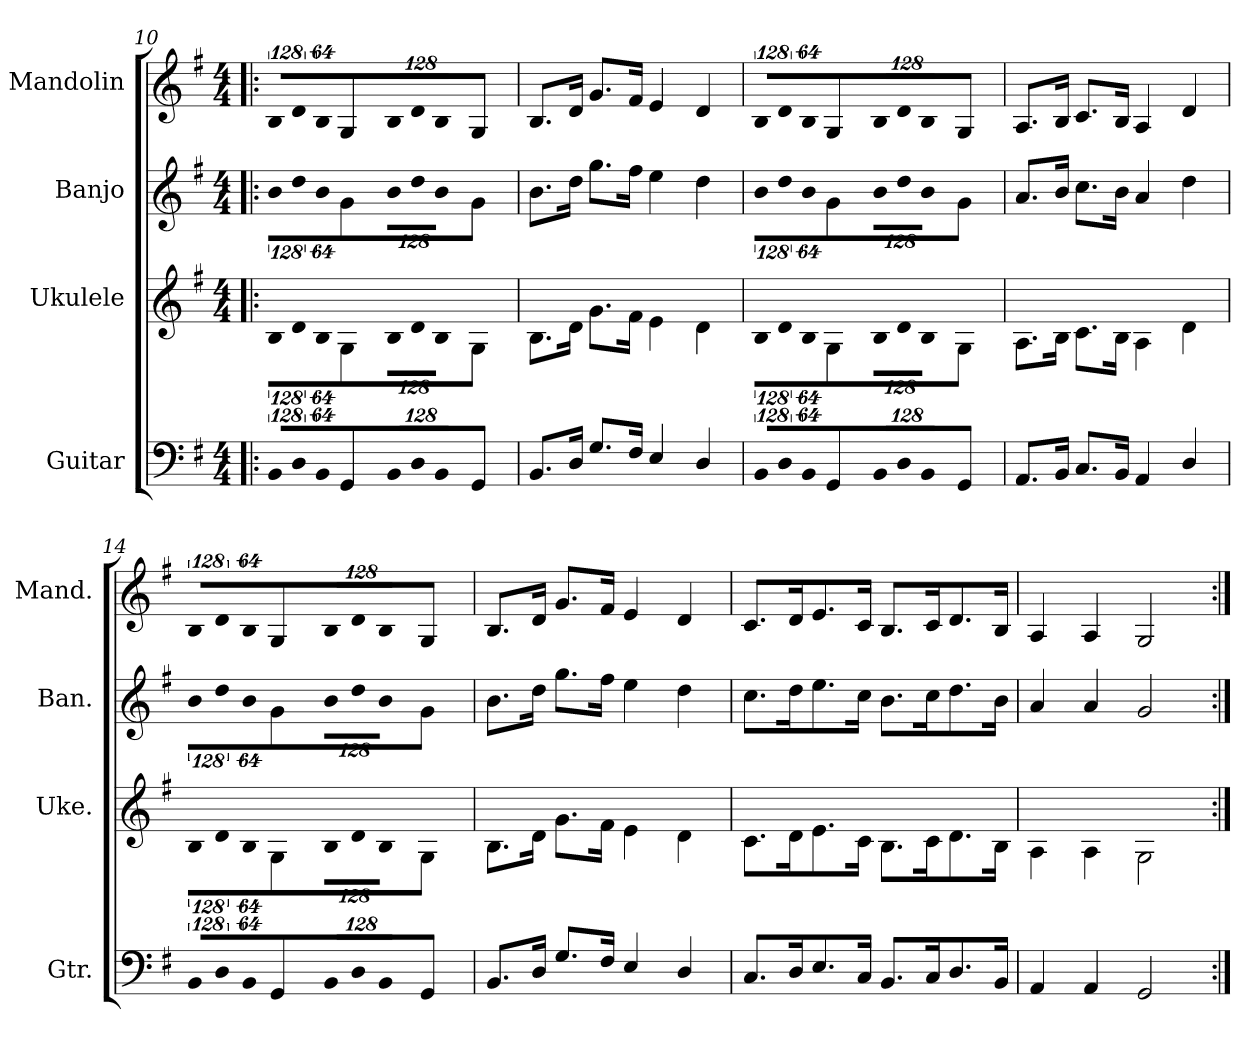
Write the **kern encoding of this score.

**kern	**kern	**kern	**kern
*part4	*part3	*part2	*part1
*staff4	*staff3	*staff2	*staff1
*I"Guitar	*I"Ukulele	*I"Banjo	*I"Mandolin
*I'Gtr.	*I'Uke.	*I'Ban.	*I'Mand.
*	*	*clefG2	*clefG2
*	*	*ITrd7c12	*
*k[f#]	*k[f#]	*k[f#]	*k[f#]
*G:	*G:	*G:	*G:
*M4/4	*M4/4	*M4/4	*M4/4
=10!|:	=10!|:	=10!|:	=10!|:
!LO:N:vis=8	!LO:N:vis=8	!LO:N:vis=8	!LO:N:vis=8
1024%85BBi/L	1024%85Bi\L	1024%85Bi\L	1024%85Bi/L
!LO:N:vis=8	!LO:N:vis=8	!LO:N:vis=8	!LO:N:vis=8
1024%85Di/	1024%85di\	1024%85di\	1024%85di/
!LO:N:vis=8	!LO:N:vis=8	!LO:N:vis=8	!LO:N:vis=8
512%43BBi/J	512%43Bi\J	512%43Bi\J	512%43Bi/J
4GGi/	4Gi\	4Gi/	4Gi/
!LO:N:vis=8	!LO:N:vis=8	!LO:N:vis=8	!LO:N:vis=8
1024%85BBi/L	1024%85Bi\L	1024%85Bi\L	1024%85Bi/L
!LO:N:vis=8	!LO:N:vis=8	!LO:N:vis=8	!LO:N:vis=8
1024%85Di/	1024%85di\	1024%85di\	1024%85di/
!LO:N:vis=8	!LO:N:vis=8	!LO:N:vis=8	!LO:N:vis=8
512%43BBi/J	512%43Bi\J	512%43Bi\J	512%43Bi/J
4GGi/	4Gi\	4Gi/	4Gi/
!!LO:PB:g=z
=11	=11	=11	=11
8.BBi/L	8.Bi\L	8.Bi\L	8.Bi/L
16Di/Jk	16di\Jk	16di\Jk	16di/Jk
8.Gi/L	8.gi\L	8.gi\L	8.gi/L
16F#i/Jk	16f#i\Jk	16f#i\Jk	16f#i/Jk
4Ei/	4ei\	4ei\	4ei/
4Di/	4di\	4di\	4di/
=12	=12	=12	=12
!LO:N:vis=8	!LO:N:vis=8	!LO:N:vis=8	!LO:N:vis=8
1024%85BBi/L	1024%85Bi\L	1024%85Bi\L	1024%85Bi/L
!LO:N:vis=8	!LO:N:vis=8	!LO:N:vis=8	!LO:N:vis=8
1024%85Di/	1024%85di\	1024%85di\	1024%85di/
!LO:N:vis=8	!LO:N:vis=8	!LO:N:vis=8	!LO:N:vis=8
512%43BBi/J	512%43Bi\J	512%43Bi\J	512%43Bi/J
4GGi/	4Gi\	4Gi/	4Gi/
!LO:N:vis=8	!LO:N:vis=8	!LO:N:vis=8	!LO:N:vis=8
1024%85BBi/L	1024%85Bi\L	1024%85Bi\L	1024%85Bi/L
!LO:N:vis=8	!LO:N:vis=8	!LO:N:vis=8	!LO:N:vis=8
1024%85Di/	1024%85di\	1024%85di\	1024%85di/
!LO:N:vis=8	!LO:N:vis=8	!LO:N:vis=8	!LO:N:vis=8
512%43BBi/J	512%43Bi\J	512%43Bi\J	512%43Bi/J
4GGi/	4Gi\	4Gi/	4Gi/
=13	=13	=13	=13
8.AAi/L	8.Ai\L	8.Ai/L	8.Ai/L
16BBi/Jk	16Bi\Jk	16Bi/Jk	16Bi/Jk
8.Ci/L	8.ci\L	8.ci\L	8.ci/L
16BBi/Jk	16Bi\Jk	16Bi\Jk	16Bi/Jk
4AAi/	4Ai\	4Ai/	4Ai/
4Di/	4di\	4di\	4di/
!!LO:LB:g=z
=14	=14	=14	=14
!LO:N:vis=8	!LO:N:vis=8	!LO:N:vis=8	!LO:N:vis=8
1024%85BBi/L	1024%85Bi\L	1024%85Bi\L	1024%85Bi/L
!LO:N:vis=8	!LO:N:vis=8	!LO:N:vis=8	!LO:N:vis=8
1024%85Di/	1024%85di\	1024%85di\	1024%85di/
!LO:N:vis=8	!LO:N:vis=8	!LO:N:vis=8	!LO:N:vis=8
512%43BBi/J	512%43Bi\J	512%43Bi\J	512%43Bi/J
4GGi/	4Gi\	4Gi/	4Gi/
!LO:N:vis=8	!LO:N:vis=8	!LO:N:vis=8	!LO:N:vis=8
1024%85BBi/L	1024%85Bi\L	1024%85Bi\L	1024%85Bi/L
!LO:N:vis=8	!LO:N:vis=8	!LO:N:vis=8	!LO:N:vis=8
1024%85Di/	1024%85di\	1024%85di\	1024%85di/
!LO:N:vis=8	!LO:N:vis=8	!LO:N:vis=8	!LO:N:vis=8
512%43BBi/J	512%43Bi\J	512%43Bi\J	512%43Bi/J
4GGi/	4Gi\	4Gi/	4Gi/
=15	=15	=15	=15
8.BBi/L	8.Bi\L	8.Bi\L	8.Bi/L
16Di/Jk	16di\Jk	16di\Jk	16di/Jk
8.Gi/L	8.gi\L	8.gi\L	8.gi/L
16F#i/Jk	16f#i\Jk	16f#i\Jk	16f#i/Jk
4Ei/	4ei\	4ei\	4ei/
4Di/	4di\	4di\	4di/
=16	=16	=16	=16
8.Ci/L	8.ci\L	8.ci\L	8.ci/L
16Di/k	16di\k	16di\k	16di/k
8.Ei/	8.ei\	8.ei\	8.ei/
16Ci/Jk	16ci\Jk	16ci\Jk	16ci/Jk
8.BBi/L	8.Bi\L	8.Bi\L	8.Bi/L
16Ci/k	16ci\k	16ci\k	16ci/k
8.Di/	8.di\	8.di\	8.di/
16BBi/Jk	16Bi\Jk	16Bi\Jk	16Bi/Jk
=17	=17	=17	=17
4AAi/	4Ai\	4Ai/	4Ai/
4AAi/	4Ai\	4Ai/	4Ai/
2GGi/	2Gi\	2Gi/	2Gi/
=:|!	=:|!	=:|!	=:|!
*-	*-	*-	*-
